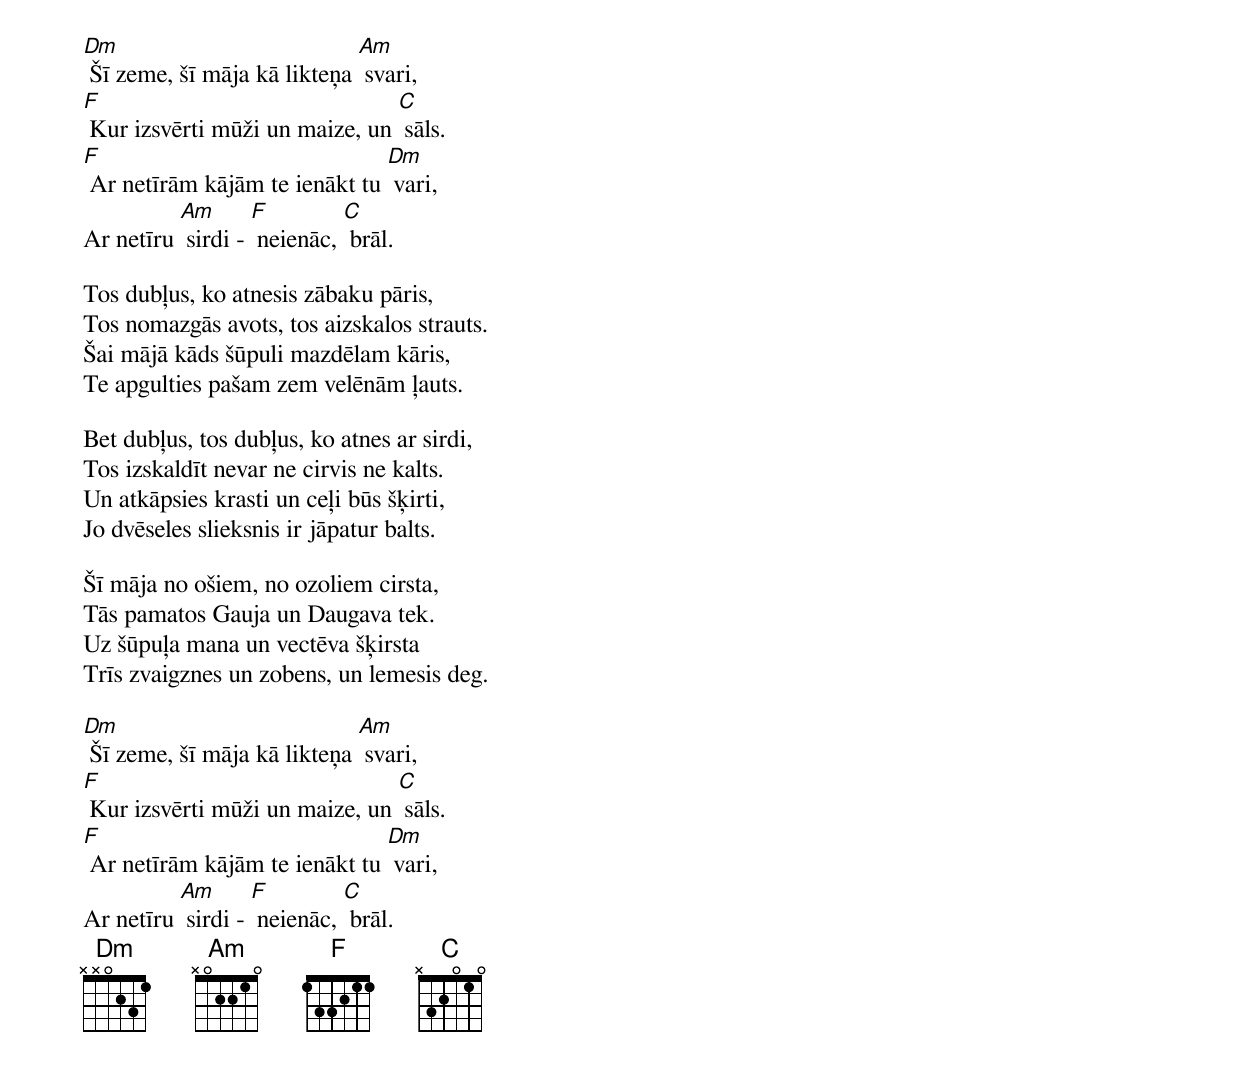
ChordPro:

[Dm] Šī zeme, šī māja kā likteņa [Am] svari,
[F] Kur izsvērti mūži un maize, un [C] sāls.
[F] Ar netīrām kājām te ienākt tu [Dm] vari,
Ar netīru [Am] sirdi - [F] neienāc, [C] brāl.

Tos dubļus, ko atnesis zābaku pāris,
Tos nomazgās avots, tos aizskalos strauts.
Šai mājā kāds šūpuli mazdēlam kāris,
Te apgulties pašam zem velēnām ļauts.

Bet dubļus, tos dubļus, ko atnes ar sirdi,
Tos izskaldīt nevar ne cirvis ne kalts.
Un atkāpsies krasti un ceļi būs šķirti,
Jo dvēseles slieksnis ir jāpatur balts.

Šī māja no ošiem, no ozoliem cirsta,
Tās pamatos Gauja un Daugava tek.
Uz šūpuļa mana un vectēva šķirsta
Trīs zvaigznes un zobens, un lemesis deg.

[Dm] Šī zeme, šī māja kā likteņa [Am] svari,
[F] Kur izsvērti mūži un maize, un [C] sāls.
[F] Ar netīrām kājām te ienākt tu [Dm] vari,
Ar netīru [Am] sirdi - [F] neienāc, [C] brāl.
